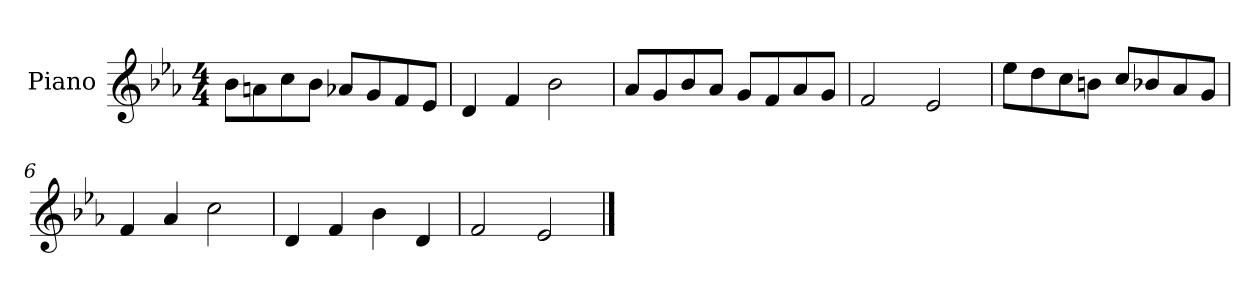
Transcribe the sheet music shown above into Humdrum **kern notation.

**kern
*part1
*staff1
*I"Piano
*I'Pno.
*clefG2
*k[b-e-a-]
*M4/4
*MM120
=1
8b-\L
8an\
8cc\
8b-\J
8a-X/L
8g/
8f/
8e-/J
=2
4d/
4f/
2b-\
=3
8a-/L
8g/
8b-/
8a-/J
8g/L
8f/
8a-/
8g/J
=4
2f/
2e-/
=5
8ee-\L
8dd\
8cc\
8bn\J
8cc/L
8b-X/
8a-/
8g/J
=6
4f/
4a-/
2cc\
=7
4d/
4f/
4b-\
4d/
=8
2f/
2e-/
==
*-
